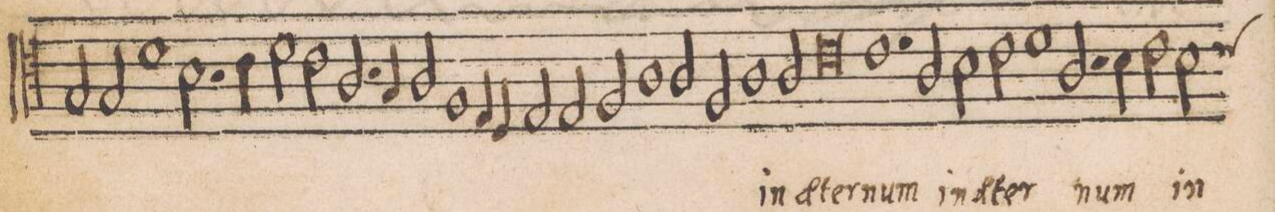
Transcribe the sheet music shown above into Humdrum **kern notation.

**kern	**text
*I"ALTVS	*
*clefC4	*
*k[]	*
*met(C|)	*
*M2/1	*
2G/	-git
2G/	ſi-
=20	=20
1d	.
2.B\	-bi
4c\	.
=21	=21
2d\	.
2c\	.
2.A/	Ma-
4G/	.
=22	=22
2A/	.
1F	.
4E/	.
4D/	.
=23	=23
2E/	.
2E/	-ri-
2F/	.
1A	.
=24	=24
2A/	-a
2F/	.
*	*Xij
1A	in
=25	=25
2A/	(ae)-
0c	-ter-
=26	=26
1.c	-num
=27	=27
2A/	in
2B\	(ae)-
2c\	-ter-
=28	=28
1d	.
2.A/	-num
4B\	.
=29	=29
2c\	.
*custos:c#	*
2B\	in
*-	*-
